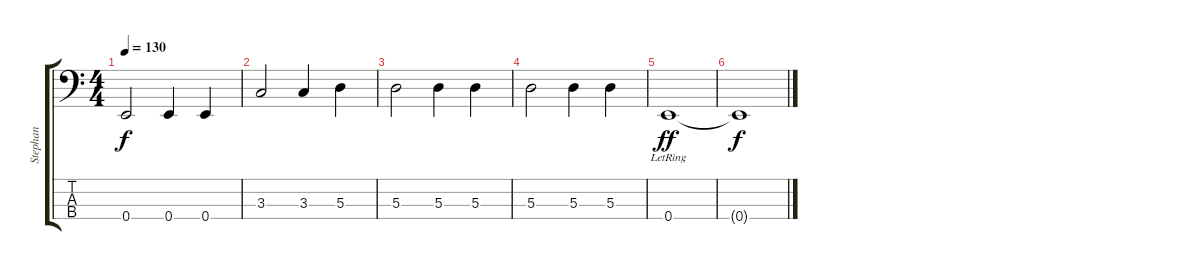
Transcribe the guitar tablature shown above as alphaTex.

\track ("Stephan" "Stephan") {instrument electricbassfinger}
\staff {score tabs}
\tuning (G2 D2 A1 E1) {hide}
\ts (4 4)
\tempo 130
\clef f4
\ks c
0.4.2{dy f} 0.4.4 0.4.4 |
3.3.2 3.3.4 5.3.4 |
5.3.2 5.3.4 5.3.4 |
5.3.2 5.3.4 5.3.4 |
0.4{lr}.1{dy ff} |
0.4{t}.1{dy f volume 5}
